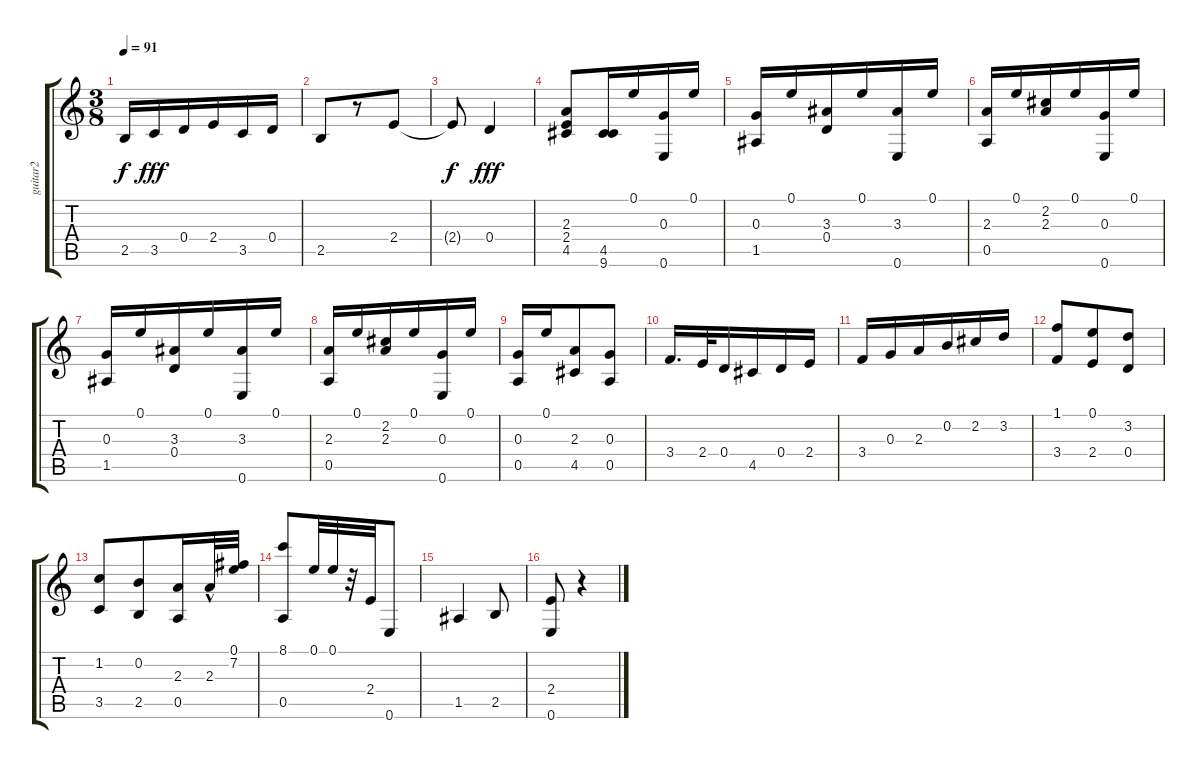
\track ("guitar2" "guitar2") {instrument acousticguitarnylon}
\staff {score tabs}
\tuning (E4 B3 G3 D3 A2 E2) {hide}
\ts (3 8)
\tempo 91
\clef g2
\ks c
2.5{t}.16{dy f} 3.5.16{dy fff} 0.4.16 2.4.16 3.5.16 0.4.16 |
2.5.8 r.8 2.4.8 |
2.4{t}.8{dy f} 0.4.4{dy fff} |
(2.3 2.4 4.5).8 (4.5 9.6).16 0.1.16 (0.3 0.6).16 0.1.16 |
(0.3 1.5).16 0.1.16 (3.3 0.4).16 0.1.16 (3.3 0.6).16 0.1.16 |
(2.3 0.5).16 0.1.16 (2.2 2.3).16 0.1.16 (0.3 0.6).16 0.1.16 |
(0.3 1.5).16 0.1.16 (3.3 0.4).16 0.1.16 (3.3 0.6).16 0.1.16 |
(2.3 0.5).16 0.1.16 (2.2 2.3).16 0.1.16 (0.3 0.6).16 0.1.16 |
(0.3 0.5).16 0.1.16 (2.3 4.5).8 (0.3 0.5).8 |
3.4.16{d} 2.4.32 0.4.16 4.5.16 0.4.16 2.4.16 |
3.4.16 0.3.16 2.3.16 0.2.16 2.2.16 3.2.16 |
(1.1 3.4).8 (0.1 2.4).8 (3.2 0.4).8 |
(1.2 3.5).8 (0.2 2.5).8 (2.3 0.5).16 2.3{hac}.32 (0.1 7.2).32 |
(8.1 0.5).8 0.1.32 0.1.32 r.32 2.4.32 0.6.8 |
1.5.4 2.5.8 |
(2.4 0.6).8 r.4
